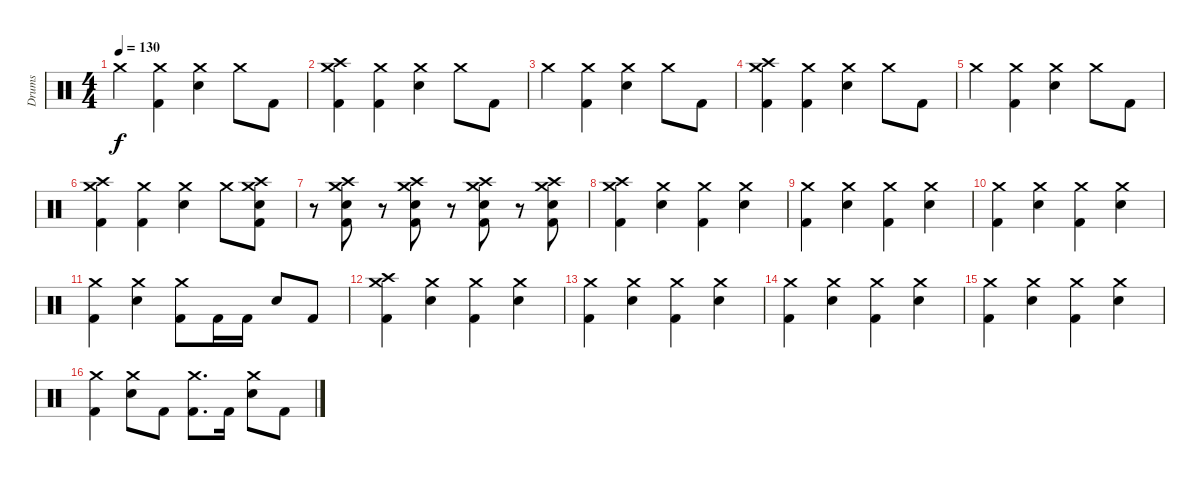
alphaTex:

\track ("Drums" "Drums") {instrument percussion}
\staff {score}
\articulation defaults
\ts (4 4)
\tempo 130
\clef neutral
\ks c "Crash medium (hit)".4{dy f}
("Crash medium (hit)" "Kick (hit) 2").4 ("Crash medium (hit)" "Electric Snare (hit)").4 "Crash medium (hit)".8 "Kick (hit) 2".8 |
("Crash high (hit)" "Crash medium (hit)" "Kick (hit) 2").4 ("Crash medium (hit)" "Kick (hit) 2").4 ("Crash medium (hit)" "Electric Snare (hit)").4 "Crash medium (hit)".8 "Kick (hit) 2".8 |
"Crash medium (hit)".4 ("Crash medium (hit)" "Kick (hit) 2").4 ("Crash medium (hit)" "Electric Snare (hit)").4 "Crash medium (hit)".8 "Kick (hit) 2".8 |
("Crash high (hit)" "Crash medium (hit)" "Kick (hit) 2").4 ("Crash medium (hit)" "Kick (hit) 2").4 ("Crash medium (hit)" "Electric Snare (hit)").4 "Crash medium (hit)".8 "Kick (hit) 2".8 |
"Crash medium (hit)".4 ("Crash medium (hit)" "Kick (hit) 2").4 ("Crash medium (hit)" "Electric Snare (hit)").4 "Crash medium (hit)".8 "Kick (hit) 2".8 |
("Crash high (hit)" "Crash medium (hit)" "Kick (hit) 2").4 ("Crash medium (hit)" "Kick (hit) 2").4 ("Crash medium (hit)" "Electric Snare (hit)").4 "Crash medium (hit)".8 ("Crash high (hit)" "Crash medium (hit)" "Electric Snare (hit)" "Kick (hit) 2").8 |
r.8 ("Crash high (hit)" "Crash medium (hit)" "Electric Snare (hit)" "Kick (hit) 2").8 r.8 ("Crash high (hit)" "Crash medium (hit)" "Electric Snare (hit)" "Kick (hit) 2").8 r.8 ("Crash high (hit)" "Crash medium (hit)" "Electric Snare (hit)" "Kick (hit) 2").8 r.8 ("Crash high (hit)" "Crash medium (hit)" "Electric Snare (hit)" "Kick (hit) 2").8 |
("Crash high (hit)" "Crash medium (hit)" "Kick (hit) 2").4 ("Crash medium (hit)" "Electric Snare (hit)").4 ("Crash medium (hit)" "Kick (hit) 2").4 ("Crash medium (hit)" "Electric Snare (hit)").4 |
("Crash medium (hit)" "Kick (hit) 2").4 ("Crash medium (hit)" "Electric Snare (hit)").4 ("Crash medium (hit)" "Kick (hit) 2").4 ("Crash medium (hit)" "Electric Snare (hit)").4 |
("Crash medium (hit)" "Kick (hit) 2").4 ("Crash medium (hit)" "Electric Snare (hit)").4 ("Crash medium (hit)" "Kick (hit) 2").4 ("Crash medium (hit)" "Electric Snare (hit)").4 |
("Crash medium (hit)" "Kick (hit) 2").4 ("Crash medium (hit)" "Electric Snare (hit)").4 ("Crash medium (hit)" "Kick (hit) 2").8 "Kick (hit) 2".16 "Kick (hit) 2".16 "Electric Snare (hit)".8 "Kick (hit) 2".8 |
("Crash high (hit)" "Crash medium (hit)" "Kick (hit) 2").4 ("Crash medium (hit)" "Electric Snare (hit)").4 ("Crash medium (hit)" "Kick (hit) 2").4 ("Crash medium (hit)" "Electric Snare (hit)").4 |
("Crash medium (hit)" "Kick (hit) 2").4 ("Crash medium (hit)" "Electric Snare (hit)").4 ("Crash medium (hit)" "Kick (hit) 2").4 ("Crash medium (hit)" "Electric Snare (hit)").4 |
("Crash medium (hit)" "Kick (hit) 2").4 ("Crash medium (hit)" "Electric Snare (hit)").4 ("Crash medium (hit)" "Kick (hit) 2").4 ("Crash medium (hit)" "Electric Snare (hit)").4 |
("Crash medium (hit)" "Kick (hit) 2").4 ("Crash medium (hit)" "Electric Snare (hit)").4 ("Crash medium (hit)" "Kick (hit) 2").4 ("Crash medium (hit)" "Electric Snare (hit)").4 |
("Crash medium (hit)" "Kick (hit) 2").4 ("Crash medium (hit)" "Electric Snare (hit)").8 "Kick (hit) 2".8 ("Crash medium (hit)" "Kick (hit) 2").8{d} "Kick (hit) 2".16 ("Crash medium (hit)" "Electric Snare (hit)").8 "Kick (hit) 2".8
